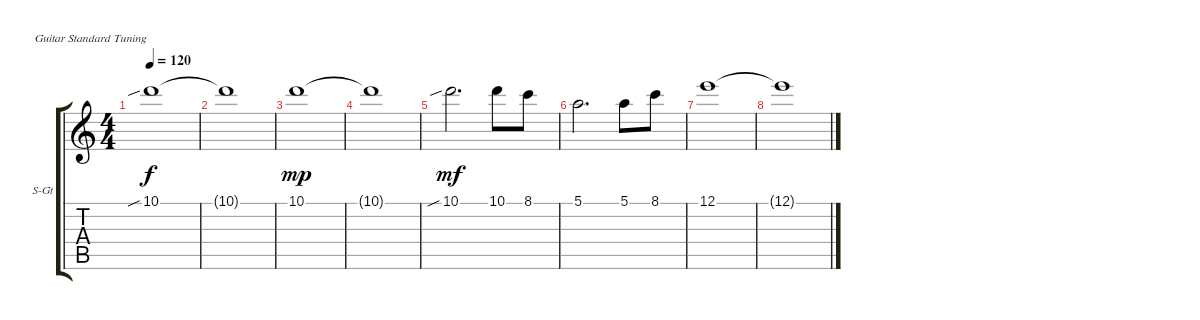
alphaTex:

\bracketExtendMode groupsimilarinstruments
\firstSystemTrackNameOrientation horizontal
\otherSystemsTrackNameOrientation horizontal
\track ("Äîðîæêà 3" "S-Gt") {instrument acousticguitarsteel}
\staff {score tabs}
\tuning (E4 B3 G3 D3 A2 E2)
\ts (4 4)
\tempo 120
\clef g2
\ks c
10.1{sib}.1{dy f} |
10.1{t}.1 |
10.1.1{dy mp} |
10.1{t}.1 |
10.1{sib}.2{d dy mf} 10.1.8 8.1.8 |
5.1.2{d} 5.1.8 8.1.8 |
12.1.1 |
12.1{t}.1
